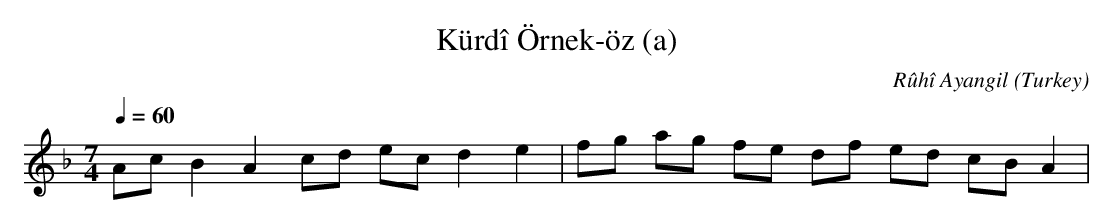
X:1
T: Kürdî Örnek-öz (a)
C: Rûhî Ayangil
O: Turkey
M: 7/4
L: 1/16
K: C _B
Q: 1/4=60
A2c2 B4 A4 c2d2 e2c2 d4 e4  | f2g2 a2g2 f2e2 d2f2 e2d2 c2B2 A4  |
w:   |   |
|
